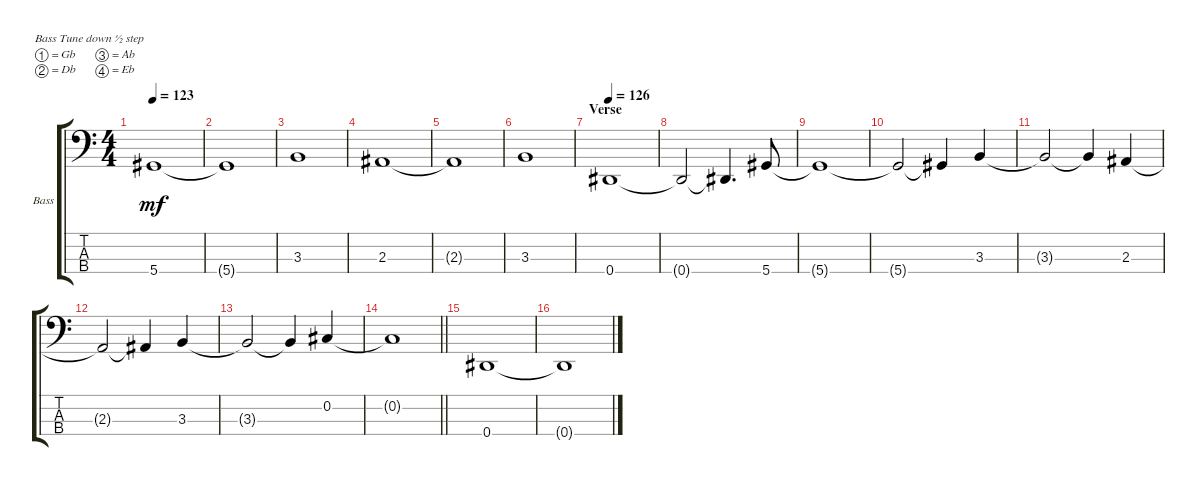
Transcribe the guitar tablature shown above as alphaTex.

\defaultSystemsLayout 4
\bracketExtendMode groupsimilarinstruments
\firstSystemTrackNameOrientation horizontal
\otherSystemsTrackNameOrientation horizontal
\chordDiagramsInScore
\track ("Bass" "Bass") {instrument electricbassfinger}
\staff {score tabs}
\tuning (Gb2 Db2 Ab1 Eb1)
\ts (4 4)
\tempo 123
\clef f4
\scale
0.333333
\ks c
5.4.1{dy mf} |
\scale
0.333333 5.4{t}.1 |
\scale
0.333333 3.3.1 |
\scale
0.333333 2.3.1 |
\scale
0.333333 2.3{t}.1 |
\scale
0.333333 3.3.1 |
\section ("" "Verse")
\tempo 126
\scale
0.333333 0.4.1 |
\scale
0.333333 0.4{t}.2 0.4{t}.4{d} 5.4.8 |
\scale
0.333333 5.4{t}.1 |
\scale
0.333333 5.4{t}.2 5.4{t}.4 3.3.4 |
\scale
0.333333 3.3{t}.2 3.3{t}.4 2.3.4 |
\scale
0.333333 2.3{t}.2 2.3{t}.4 3.3.4 |
\scale
0.333333 3.3{t}.2 3.3{t}.4 0.2.4 |
\scale
0.333333
\barLineRight lightlight
0.2{t}.1 |
\scale
0.333333 0.4.1 |
\scale
0.333333 0.4{t}.1
